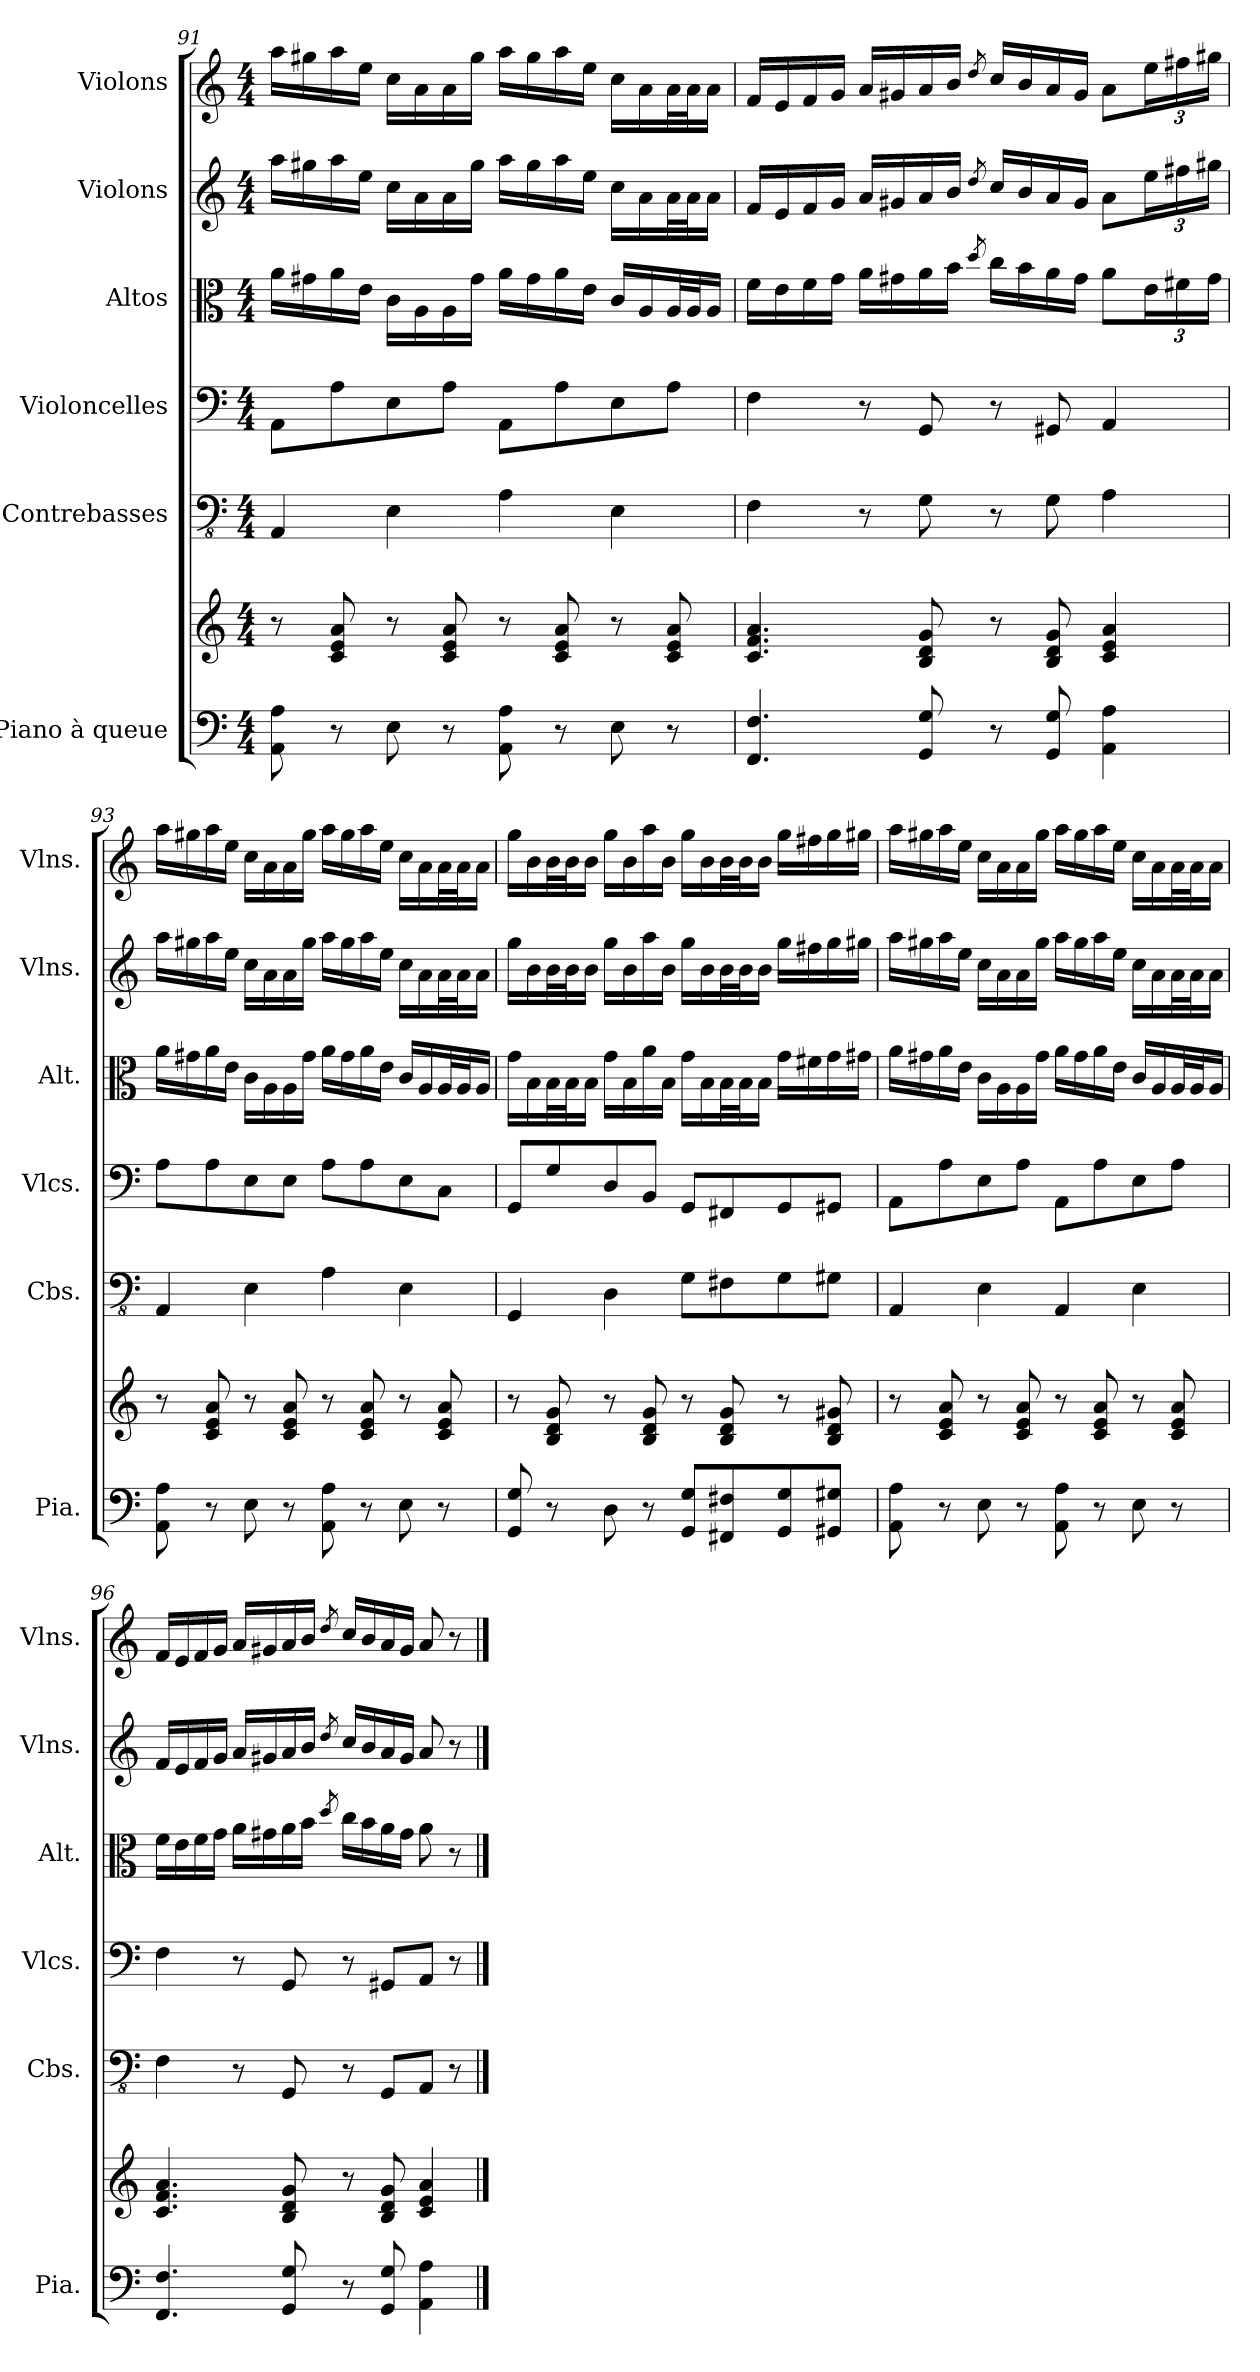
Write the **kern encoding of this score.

**kern	**kern	**kern	**kern	**kern	**kern	**kern
*part6	*part6	*part5	*part4	*part3	*part2	*part1
*staff7	*staff6	*staff5	*staff4	*staff3	*staff2	*staff1
*I"Piano à queue	*	*I"Contrebasses	*I"Violoncelles	*I"Altos	*I"Violons	*I"Violons
*I'Pia.	*	*I'Cbs.	*I'Vlcs.	*I'Alt.	*I'Vlns.	*I'Vlns.
!!LO:LB:g=z
*clefF4	*clefG2	*clefFv4	*clefF4	*clefC3	*clefG2	*clefG2
*k[]	*k[]	*k[]	*k[]	*k[]	*k[]	*k[]
*M4/4	*M4/4	*M4/4	*M4/4	*M4/4	*M4/4	*M4/4
=91	=91	=91	=91	=91	=91	=91
8AA\ 8A\	8r	4AAA/	8AA\L	16a\LL	16aa\LL	16aa\LL
.	.	.	.	16g#X\	16gg#X\	16gg#X\
8r	8c/ 8e/ 8a/	.	8A\	16a\	16aa\	16aa\
.	.	.	.	16e\JJ	16ee\JJ	16ee\JJ
8E\	8r	4EE\	8E\	16c\LL	16cc\LL	16cc\LL
.	.	.	.	16A\	16a\	16a\
8r	8c/ 8e/ 8a/	.	8A\J	16A\	16a\	16a\
.	.	.	.	16g#\JJ	16gg#\JJ	16gg#\JJ
8AA\ 8A\	8r	4AA\	8AA\L	16a\LL	16aa\LL	16aa\LL
.	.	.	.	16g#\	16gg#\	16gg#\
8r	8c/ 8e/ 8a/	.	8A\	16a\	16aa\	16aa\
.	.	.	.	16e\JJ	16ee\JJ	16ee\JJ
8E\	8r	4EE\	8E\	16c/LL	16cc\LL	16cc\LL
.	.	.	.	16A/	16a\	16a\
8r	8c/ 8e/ 8a/	.	8A\J	32A/L	32a\L	32a\L
.	.	.	.	32A/J	32a\J	32a\J
.	.	.	.	16A/JJ	16a\JJ	16a\JJ
=92	=92	=92	=92	=92	=92	=92
4.FF/ 4.F/	4.c/ 4.f/ 4.a/	4FF\	4F\	16f\LL	16f/LL	16f/LL
.	.	.	.	16e\	16e/	16e/
.	.	.	.	16f\	16f/	16f/
.	.	.	.	16g\JJ	16g/JJ	16g/JJ
.	.	8r	8r	16a\LL	16a/LL	16a/LL
.	.	.	.	16g#X\	16g#X/	16g#X/
8GG/ 8G/	8B/ 8d/ 8g/	8GG\	8GG/	16a\	16a/	16a/
.	.	.	.	16b\JJ	16b/JJ	16b/JJ
.	.	.	.	8qdd/	8qdd/	8qdd/
8r	8r	8r	8r	16cc\LL	16cc/LL	16cc/LL
.	.	.	.	16b\	16b/	16b/
8GG/ 8G/	8B/ 8d/ 8g/	8GG\	8GG#X/	16a\	16a/	16a/
.	.	.	.	16g#\JJ	16g#/JJ	16g#/JJ
4AA\ 4A\	4c/ 4e/ 4a/	4AA\	4AA/	8a\L	8a\L	8a\L
*	*	*	*	*Xbrackettup	*Xbrackettup	*Xbrackettup
.	.	.	.	24e\L	24ee\L	24ee\L
.	.	.	.	24f#X\	24ff#X\	24ff#X\
.	.	.	.	24g#\JJ	24gg#X\JJ	24gg#X\JJ
!!LO:PB:g=z
=93	=93	=93	=93	=93	=93	=93
8AA\ 8A\	8r	4AAA/	8A\L	16a\LL	16aa\LL	16aa\LL
.	.	.	.	16g#X\	16gg#X\	16gg#X\
8r	8c/ 8e/ 8a/	.	8A\	16a\	16aa\	16aa\
.	.	.	.	16e\JJ	16ee\JJ	16ee\JJ
8E\	8r	4EE\	8E\	16c\LL	16cc\LL	16cc\LL
.	.	.	.	16A\	16a\	16a\
8r	8c/ 8e/ 8a/	.	8E\J	16A\	16a\	16a\
.	.	.	.	16g#\JJ	16gg#\JJ	16gg#\JJ
8AA\ 8A\	8r	4AA\	8A\L	16a\LL	16aa\LL	16aa\LL
.	.	.	.	16g#\	16gg#\	16gg#\
8r	8c/ 8e/ 8a/	.	8A\	16a\	16aa\	16aa\
.	.	.	.	16e\JJ	16ee\JJ	16ee\JJ
8E\	8r	4EE\	8E\	16c/LL	16cc\LL	16cc\LL
.	.	.	.	16A/	16a\	16a\
8r	8c/ 8e/ 8a/	.	8C\J	32A/L	32a\L	32a\L
.	.	.	.	32A/J	32a\J	32a\J
.	.	.	.	16A/JJ	16a\JJ	16a\JJ
=94	=94	=94	=94	=94	=94	=94
8GG/ 8G/	8r	4GGG/	8GG/L	16g\LL	16gg\LL	16gg\LL
.	.	.	.	16B\	16b\	16b\
8r	8B/ 8d/ 8g/	.	8G/	32B\L	32b\L	32b\L
.	.	.	.	32B\J	32b\J	32b\J
.	.	.	.	16B\JJ	16b\JJ	16b\JJ
8D\	8r	4DD\	8D/	16g\LL	16gg\LL	16gg\LL
.	.	.	.	16B\	16b\	16b\
8r	8B/ 8d/ 8g/	.	8BB/J	16a\	16aa\	16aa\
.	.	.	.	16B\JJ	16b\JJ	16b\JJ
8GG/ 8G/L	8r	8GG\L	8GG/L	16g\LL	16gg\LL	16gg\LL
.	.	.	.	16B\	16b\	16b\
8FF#X/ 8F#X/	8B/ 8d/ 8g/	8FF#X\	8FF#X/	32B\L	32b\L	32b\L
.	.	.	.	32B\J	32b\J	32b\J
.	.	.	.	16B\JJ	16b\JJ	16b\JJ
8GG/ 8G/	8r	8GG\	8GG/	16g\LL	16gg\LL	16gg\LL
.	.	.	.	16f#X\	16ff#X\	16ff#X\
8GG#X/ 8G#X/J	8B/ 8d/ 8g#X/	8GG#X\J	8GG#X/J	16g\	16gg\	16gg\
.	.	.	.	16g#X\JJ	16gg#X\JJ	16gg#X\JJ
!!LO:LB:g=z
=95	=95	=95	=95	=95	=95	=95
8AA\ 8A\	8r	4AAA/	8AA\L	16a\LL	16aa\LL	16aa\LL
.	.	.	.	16g#X\	16gg#X\	16gg#X\
8r	8c/ 8e/ 8a/	.	8A\	16a\	16aa\	16aa\
.	.	.	.	16e\JJ	16ee\JJ	16ee\JJ
8E\	8r	4EE\	8E\	16c\LL	16cc\LL	16cc\LL
.	.	.	.	16A\	16a\	16a\
8r	8c/ 8e/ 8a/	.	8A\J	16A\	16a\	16a\
.	.	.	.	16g#\JJ	16gg#\JJ	16gg#\JJ
8AA\ 8A\	8r	4AAA/	8AA\L	16a\LL	16aa\LL	16aa\LL
.	.	.	.	16g#\	16gg#\	16gg#\
8r	8c/ 8e/ 8a/	.	8A\	16a\	16aa\	16aa\
.	.	.	.	16e\JJ	16ee\JJ	16ee\JJ
8E\	8r	4EE\	8E\	16c/LL	16cc\LL	16cc\LL
.	.	.	.	16A/	16a\	16a\
8r	8c/ 8e/ 8a/	.	8A\J	32A/L	32a\L	32a\L
.	.	.	.	32A/J	32a\J	32a\J
.	.	.	.	16A/JJ	16a\JJ	16a\JJ
=96	=96	=96	=96	=96	=96	=96
4.FF/ 4.F/	4.c/ 4.f/ 4.a/	4FF\	4F\	16f\LL	16f/LL	16f/LL
.	.	.	.	16e\	16e/	16e/
.	.	.	.	16f\	16f/	16f/
.	.	.	.	16g\JJ	16g/JJ	16g/JJ
.	.	8r	8r	16a\LL	16a/LL	16a/LL
.	.	.	.	16g#X\	16g#X/	16g#X/
8GG/ 8G/	8B/ 8d/ 8g/	8GGG/	8GG/	16a\	16a/	16a/
.	.	.	.	16b\JJ	16b/JJ	16b/JJ
.	.	.	.	8qdd/	8qdd/	8qdd/
8r	8r	8r	8r	16cc\LL	16cc/LL	16cc/LL
.	.	.	.	16b\	16b/	16b/
8GG/ 8G/	8B/ 8d/ 8g/	8GGG/L	8GG#X/L	16a\	16a/	16a/
.	.	.	.	16g#\JJ	16g#/JJ	16g#/JJ
4AA\ 4A\	4c/ 4e/ 4a/	8AAA/J	8AA/J	8a\	8a/	8a/
.	.	8r	8r	8r	8r	8r
==	==	==	==	==	==	==
*-	*-	*-	*-	*-	*-	*-
